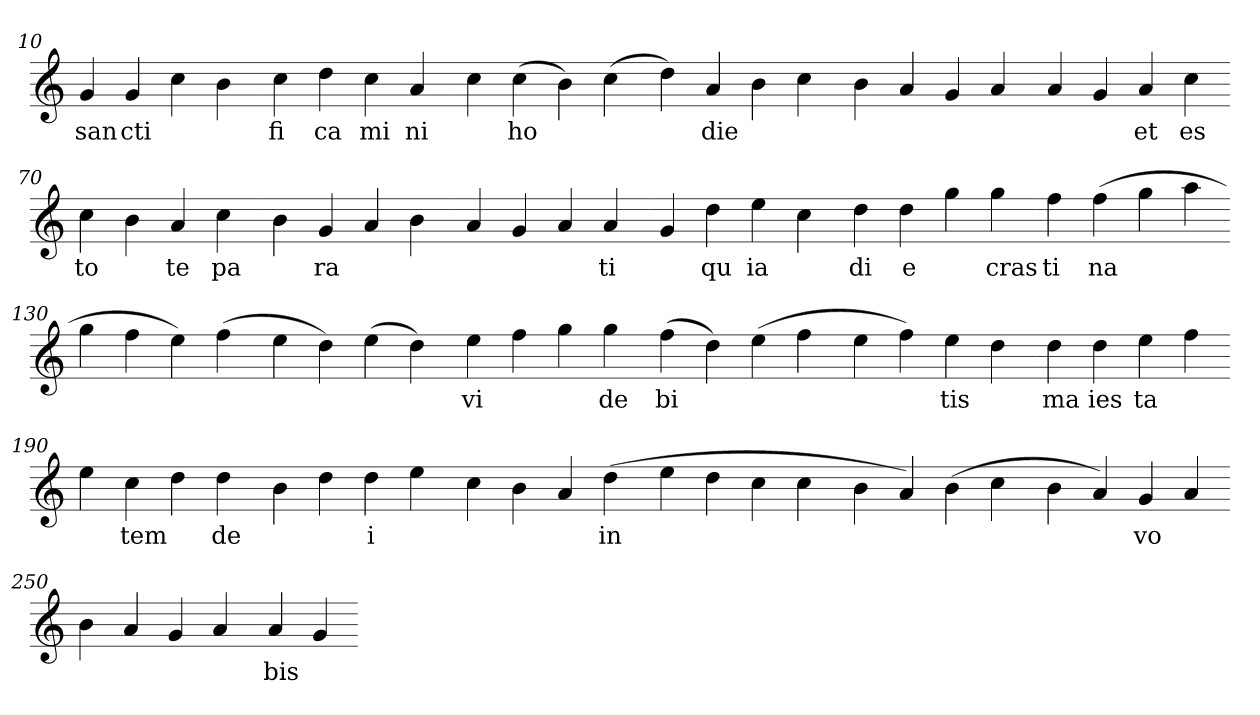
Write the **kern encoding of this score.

**kern	**text
*part1	*part1
*staff1	*staff1
*clefG2	*
=10.	=10.
4g	san
4g	cti
4cc	.
4b	.
=20.-	=20.-
4cc	fi
4dd	ca
4cc	mi
4a	ni
=30.-	=30.-
4cc	.
(>4cc	ho
4b)	.
(>4cc	.
=40.-	=40.-
4dd)	.
4a	die
4b	.
4cc	.
=50.-	=50.-
4b	.
4a	.
4g	.
4a	.
=60.-	=60.-
4a	.
4g	.
4a	et
4cc	es
=70.-	=70.-
4cc	to
4b	.
4a	te
4cc	pa
=80.-	=80.-
4b	.
4g	ra
4a	.
4b	.
=90.-	=90.-
4a	.
4g	.
4a	.
4a	ti
=100.-	=100.-
4g	.
4dd	qu
4ee	ia
4cc	.
=110.-	=110.-
4dd	di
4dd	e
4gg	.
4gg	cras
=120.-	=120.-
4ff	ti
(>4ff	na
4gg	.
4aa	.
=130.-	=130.-
4gg	.
4ff	.
4ee)	.
(>4ff	.
=140.-	=140.-
4ee	.
4dd)	.
(>4ee	.
4dd)	.
=150.-	=150.-
4ee	vi
4ff	.
4gg	.
4gg	de
=160.-	=160.-
(>4ff	bi
4dd)	.
(>4ee	.
4ff	.
=170.-	=170.-
4ee	.
4ff)	.
4ee	tis
4dd	.
=180.-	=180.-
4dd	ma
4dd	ies
4ee	ta
4ff	.
=190.-	=190.-
4ee	.
4cc	tem
4dd	.
4dd	de
=200.-	=200.-
4b	.
4dd	.
4dd	i
4ee	.
=210.-	=210.-
4cc	.
4b	.
4a	.
(>4dd	in
=220.-	=220.-
4ee	.
4dd	.
4cc	.
4cc	.
=230.-	=230.-
4b	.
4a)	.
(>4b	.
4cc	.
=240.-	=240.-
4b	.
4a)	.
4g	vo
4a	.
=250.-	=250.-
4b	.
4a	.
4g	.
4a	.
=260.-	=260.-
4a	bis
4g	.
=-	=-
*-	*-
